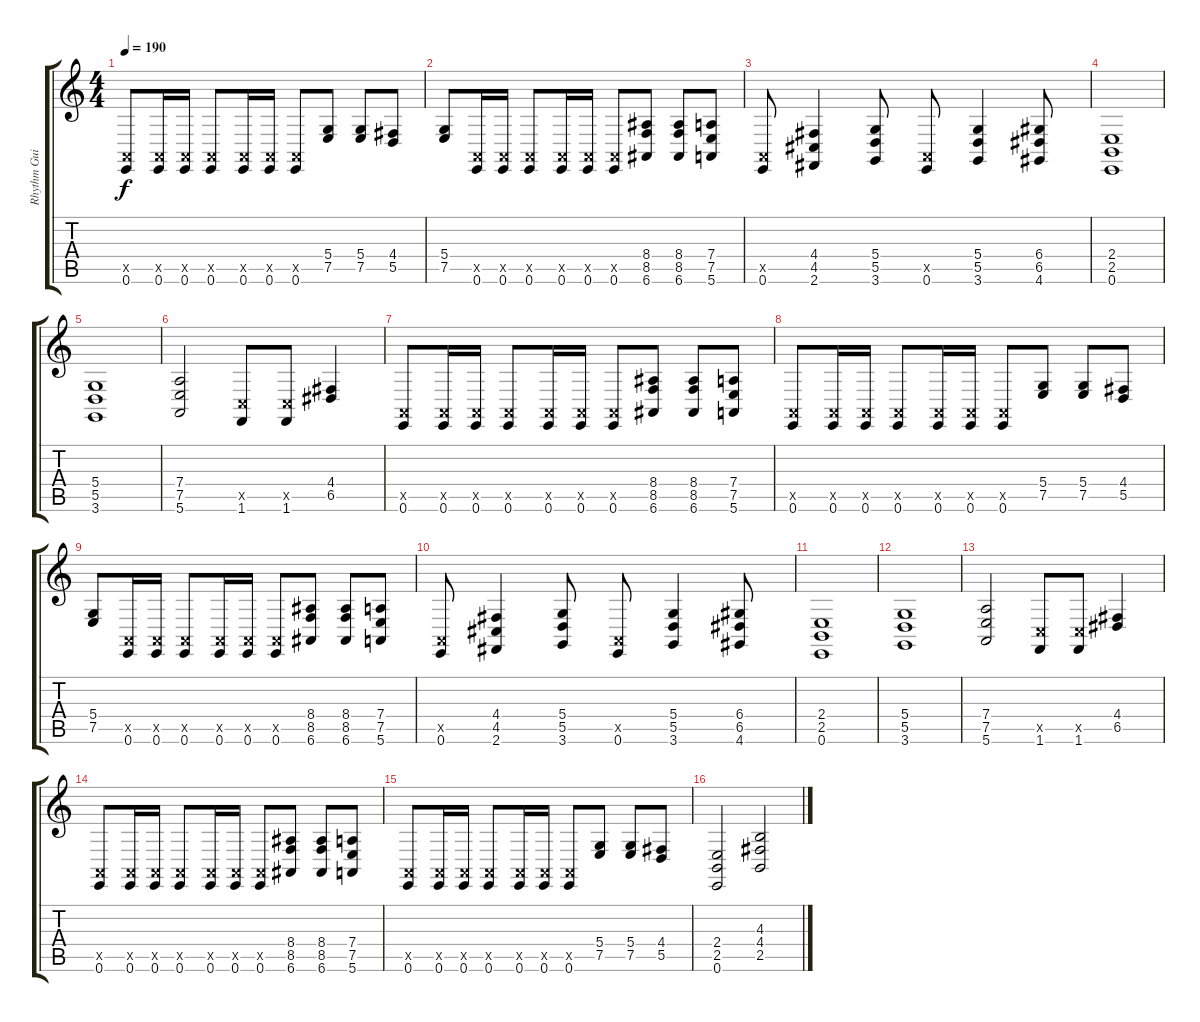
\track ("Rhythm Guitar 2" "Rhythm Gui") {mute instrument lead1square}
\staff {score tabs}
\tuning (E4 B3 G3 D3 A2 E2) {hide}
\ts (4 4)
\tempo 190
\clef g2
\ks c
(0.5{x} 0.6).8{dy f} (0.5{x} 0.6).16 (0.5{x} 0.6).16 (0.5{x} 0.6).8 (0.5{x} 0.6).16 (0.5{x} 0.6).16 (0.5{x} 0.6).8 (5.4 7.5).8 (5.4 7.5).8 (4.4 5.5).8 |
(5.4 7.5).8 (0.5{x} 0.6).16 (0.5{x} 0.6).16 (0.5{x} 0.6).8 (0.5{x} 0.6).16 (0.5{x} 0.6).16 (0.5{x} 0.6).8 (8.4 8.5 6.6).8 (8.4 8.5 6.6).8 (7.4 7.5 5.6).8 |
(0.5{x} 0.6).8 (4.4 4.5 2.6).4 (5.4 5.5 3.6).8 (0.5{x} 0.6).8 (5.4 5.5 3.6).4 (6.4 6.5 4.6).8 |
(2.4 2.5 0.6).1 |
(5.4 5.5 3.6).1 |
(7.4 7.5 5.6).2 (3.5{x} 1.6).8 (3.5{x} 1.6).8 (4.4 6.5).4 |
(0.5{x} 0.6).8 (0.5{x} 0.6).16 (0.5{x} 0.6).16 (0.5{x} 0.6).8 (0.5{x} 0.6).16 (0.5{x} 0.6).16 (0.5{x} 0.6).8 (8.4 8.5 6.6).8 (8.4 8.5 6.6).8 (7.4 7.5 5.6).8 |
(0.5{x} 0.6).8 (0.5{x} 0.6).16 (0.5{x} 0.6).16 (0.5{x} 0.6).8 (0.5{x} 0.6).16 (0.5{x} 0.6).16 (0.5{x} 0.6).8 (5.4 7.5).8 (5.4 7.5).8 (4.4 5.5).8 |
(5.4 7.5).8 (0.5{x} 0.6).16 (0.5{x} 0.6).16 (0.5{x} 0.6).8 (0.5{x} 0.6).16 (0.5{x} 0.6).16 (0.5{x} 0.6).8 (8.4 8.5 6.6).8 (8.4 8.5 6.6).8 (7.4 7.5 5.6).8 |
(0.5{x} 0.6).8 (4.4 4.5 2.6).4 (5.4 5.5 3.6).8 (0.5{x} 0.6).8 (5.4 5.5 3.6).4 (6.4 6.5 4.6).8 |
(2.4 2.5 0.6).1 |
(5.4 5.5 3.6).1 |
(7.4 7.5 5.6).2 (3.5{x} 1.6).8 (3.5{x} 1.6).8 (4.4 6.5).4 |
(0.5{x} 0.6).8 (0.5{x} 0.6).16 (0.5{x} 0.6).16 (0.5{x} 0.6).8 (0.5{x} 0.6).16 (0.5{x} 0.6).16 (0.5{x} 0.6).8 (8.4 8.5 6.6).8 (8.4 8.5 6.6).8 (7.4 7.5 5.6).8 |
(0.5{x} 0.6).8 (0.5{x} 0.6).16 (0.5{x} 0.6).16 (0.5{x} 0.6).8 (0.5{x} 0.6).16 (0.5{x} 0.6).16 (0.5{x} 0.6).8 (5.4 7.5).8 (5.4 7.5).8 (4.4 5.5).8 |
(2.4 2.5 0.6).2 (4.3 4.4 2.5).2
